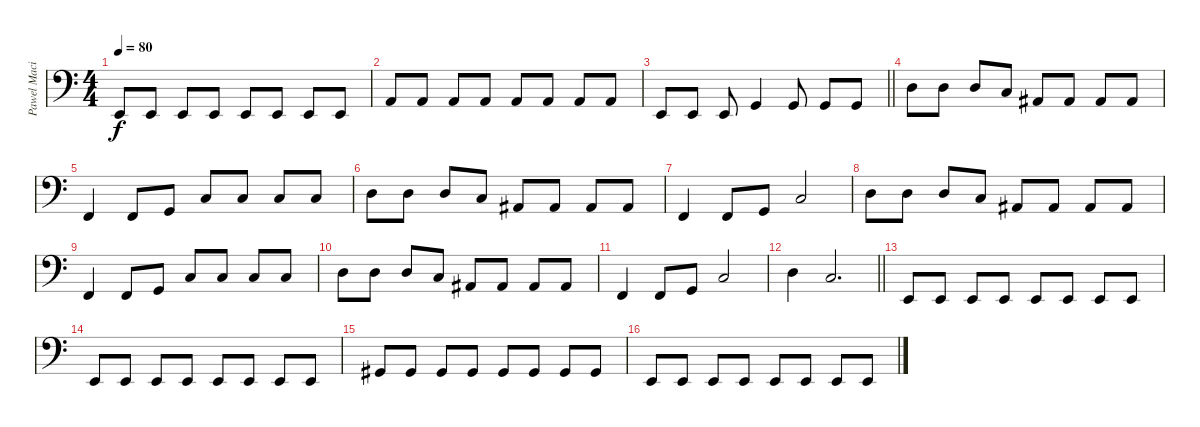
\track ("Pawel Maciwoda" "Pawel Maci") {instrument electricbassfinger}
\staff {score}
\tuning (G2 D2 A1 E1) {hide}
\ts (4 4)
\tempo 80
\clef f4
\ks c
0.4.8{dy f} 0.4.8 0.4.8 0.4.8 0.4.8 0.4.8 0.4.8 0.4.8 |
0.3.8 0.3.8 0.3.8 0.3.8 0.3.8 0.3.8 0.3.8 0.3.8 |
\barLineRight lightlight
0.4.8 0.4.8 0.4.8 3.4.4 3.4.8 3.4.8 3.4.8 |
5.3.8{volume 10} 5.3.8 5.3.8 3.3.8 1.3.8 1.3.8 1.3.8 1.3.8 |
1.4.4 1.4.8 3.4.8 3.3.8 3.3.8 3.3.8 3.3.8 |
5.3.8 5.3.8 5.3.8 3.3.8 1.3.8 1.3.8 1.3.8 1.3.8 |
1.4.4 1.4.8 3.4.8 3.3.2 |
5.3.8 5.3.8 5.3.8 3.3.8 1.3.8 1.3.8 1.3.8 1.3.8 |
1.4.4 1.4.8 3.4.8 3.3.8 3.3.8 3.3.8 3.3.8 |
5.3.8 5.3.8 5.3.8 3.3.8 1.3.8 1.3.8 1.3.8 1.3.8 |
1.4.4 1.4.8 3.4.8 3.3.2 |
\barLineRight lightlight
5.3.4 3.3.2{d} |
0.4.8 0.4.8 0.4.8 0.4.8 0.4.8 0.4.8 0.4.8 0.4.8 |
0.4.8 0.4.8 0.4.8 0.4.8 0.4.8 0.4.8 0.4.8 0.4.8 |
4.4.8 4.4.8 4.4.8 4.4.8 4.4.8 4.4.8 4.4.8 4.4.8 |
0.4.8 0.4.8 0.4.8 0.4.8 0.4.8 0.4.8 0.4.8 0.4.8
